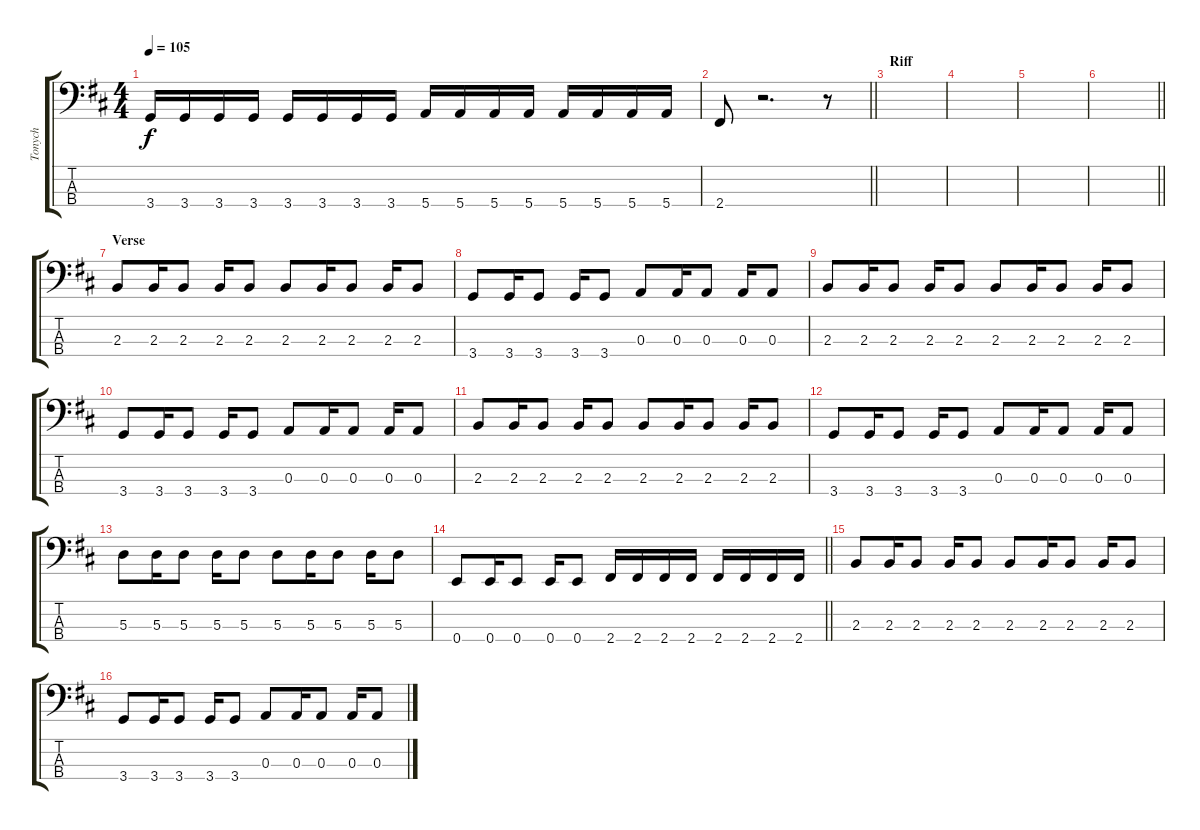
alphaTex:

\track ("Tonych" "Tonych") {instrument acousticguitarsteel}
\staff {score tabs}
\tuning (G2 D2 A1 E1) {hide}
\ts (4 4)
\tempo 105
\clef f4
\ks bminor
3.4.16{dy f} 3.4.16 3.4.16 3.4.16 3.4.16 3.4.16 3.4.16 3.4.16 5.4.16 5.4.16 5.4.16 5.4.16 5.4.16 5.4.16 5.4.16 5.4.16 |
\barLineRight lightlight
2.4.8 r.2{d} r.8 |
\section ("" "Riff")
|
|
|
\barLineRight lightlight
|
\section ("" "Verse")
2.3.8 2.3.16 2.3.8 2.3.16 2.3.8 2.3.8 2.3.16 2.3.8 2.3.16 2.3.8 |
3.4.8 3.4.16 3.4.8 3.4.16 3.4.8 0.3.8 0.3.16 0.3.8 0.3.16 0.3.8 |
2.3.8 2.3.16 2.3.8 2.3.16 2.3.8 2.3.8 2.3.16 2.3.8 2.3.16 2.3.8 |
3.4.8 3.4.16 3.4.8 3.4.16 3.4.8 0.3.8 0.3.16 0.3.8 0.3.16 0.3.8 |
2.3.8 2.3.16 2.3.8 2.3.16 2.3.8 2.3.8 2.3.16 2.3.8 2.3.16 2.3.8 |
3.4.8 3.4.16 3.4.8 3.4.16 3.4.8 0.3.8 0.3.16 0.3.8 0.3.16 0.3.8 |
5.3.8 5.3.16 5.3.8 5.3.16 5.3.8 5.3.8 5.3.16 5.3.8 5.3.16 5.3.8 |
\barLineRight lightlight
0.4.8 0.4.16 0.4.8 0.4.16 0.4.8 2.4.16 2.4.16 2.4.16 2.4.16 2.4.16 2.4.16 2.4.16 2.4.16 |
2.3.8 2.3.16 2.3.8 2.3.16 2.3.8 2.3.8 2.3.16 2.3.8 2.3.16 2.3.8 |
3.4.8 3.4.16 3.4.8 3.4.16 3.4.8 0.3.8 0.3.16 0.3.8 0.3.16 0.3.8
